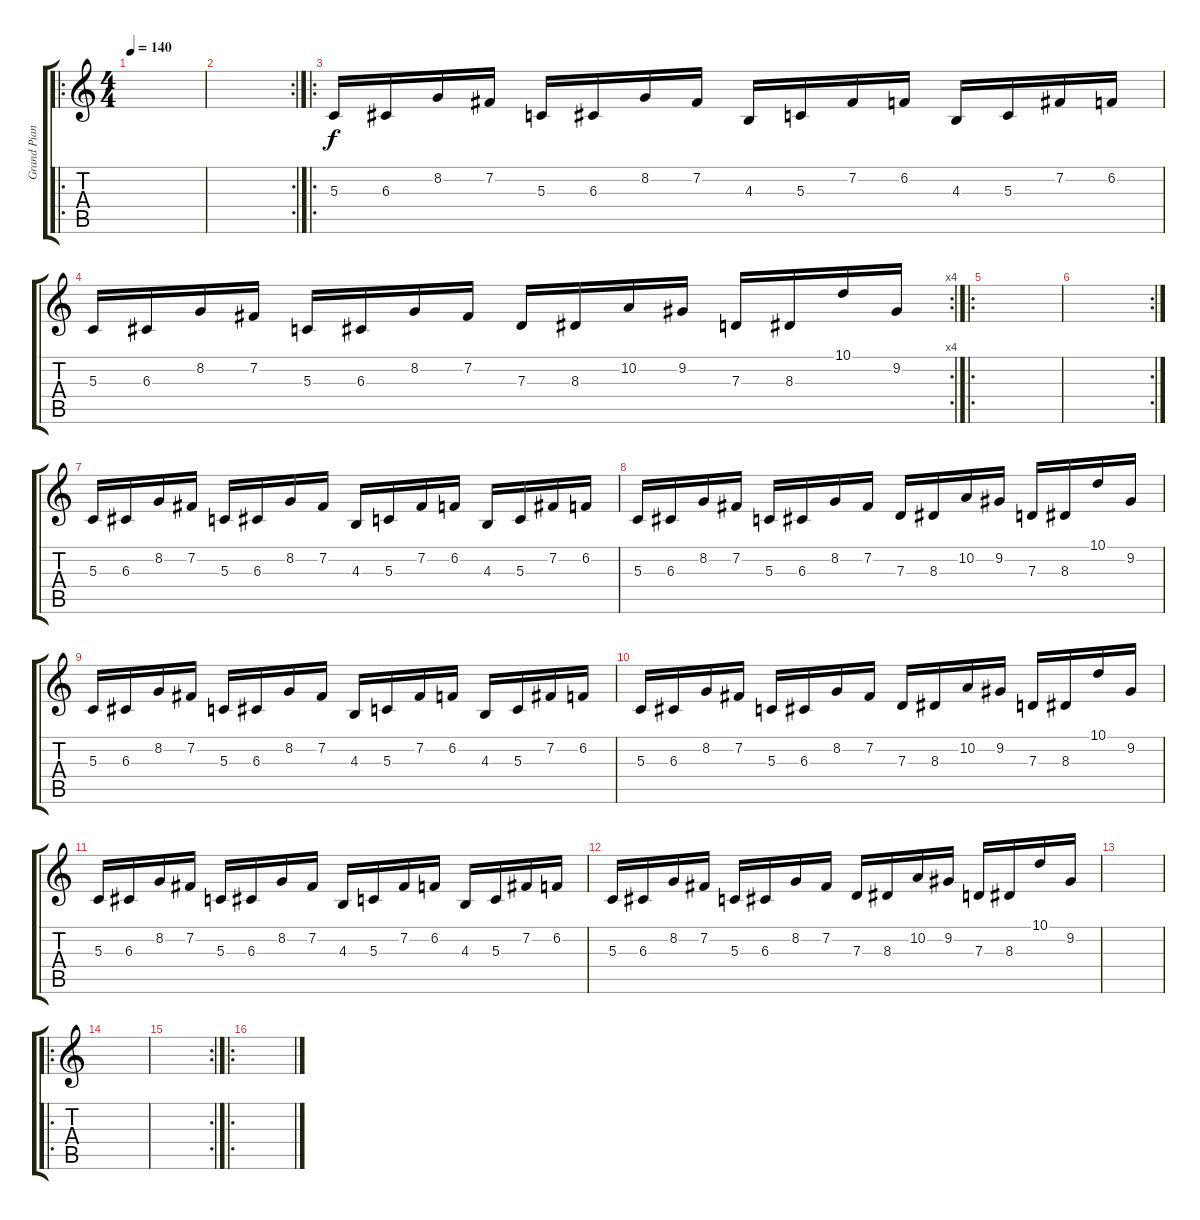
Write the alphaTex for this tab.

\track ("Grand Piano II" "Grand Pian") {instrument acousticgrandpiano}
\staff {score tabs}
\tuning (E4 B3 G3 D3 A2 E2) {hide}
\ro
\ts (4 4)
\tempo 140
\clef g2
\ks c
|
\rc 2
|
\ro
5.3.16 6.3.16 8.2.16 7.2.16 5.3.16 6.3.16 8.2.16 7.2.16 4.3.16 5.3.16 7.2.16 6.2.16 4.3.16 5.3.16 7.2.16 6.2.16 |
\rc 4
5.3.16 6.3.16 8.2.16 7.2.16 5.3.16 6.3.16 8.2.16 7.2.16 7.3.16 8.3.16 10.2.16 9.2.16 7.3.16 8.3.16 10.1.16 9.2.16 |
\ro
|
\rc 2
|
5.3.16 6.3.16 8.2.16 7.2.16 5.3.16 6.3.16 8.2.16 7.2.16 4.3.16 5.3.16 7.2.16 6.2.16 4.3.16 5.3.16 7.2.16 6.2.16 |
5.3.16 6.3.16 8.2.16 7.2.16 5.3.16 6.3.16 8.2.16 7.2.16 7.3.16 8.3.16 10.2.16 9.2.16 7.3.16 8.3.16 10.1.16 9.2.16 |
5.3.16 6.3.16 8.2.16 7.2.16 5.3.16 6.3.16 8.2.16 7.2.16 4.3.16 5.3.16 7.2.16 6.2.16 4.3.16 5.3.16 7.2.16 6.2.16 |
5.3.16 6.3.16 8.2.16 7.2.16 5.3.16 6.3.16 8.2.16 7.2.16 7.3.16 8.3.16 10.2.16 9.2.16 7.3.16 8.3.16 10.1.16 9.2.16 |
5.3.16 6.3.16 8.2.16 7.2.16 5.3.16 6.3.16 8.2.16 7.2.16 4.3.16 5.3.16 7.2.16 6.2.16 4.3.16 5.3.16 7.2.16 6.2.16 |
5.3.16 6.3.16 8.2.16 7.2.16 5.3.16 6.3.16 8.2.16 7.2.16 7.3.16 8.3.16 10.2.16 9.2.16 7.3.16 8.3.16 10.1.16 9.2.16 |
|
\ro
|
\rc 2
|
\ro
